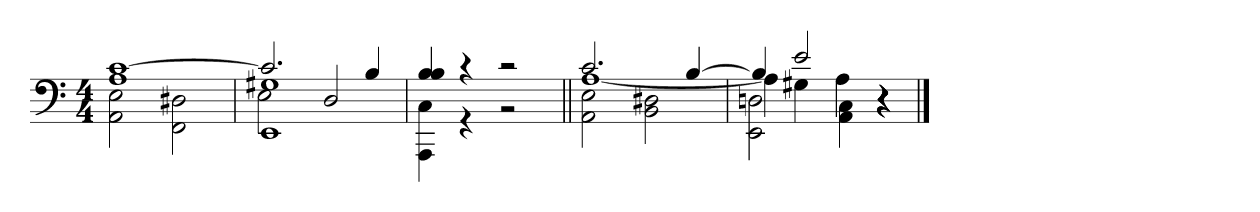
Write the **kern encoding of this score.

**kern
*part1
*staff1
*clefF4
*k[]
*M4/4
=1
*^
1A [1c	2AA 2E
.	2FF 2D#X
=2	=2
*	*^
2.c]	1EE 1G#X	2E\
.	.	2D/
4B	.	.
*	*v	*v
=3	=3
4B 4B	4AAA 4C
4r	4r
2r	2r
=4||	=4||
*	*^
2.c	[1A	2AA\ 2E\
.	.	2BB\ 2D#X\
[4B	.	.
=5	=5	=5
4B]	4A]	2EE\ 2Dn\
2e	4G#X	.
.	4A	4AA\ 4C\
4r	4r	4r
*v	*v	*v
==
*-
